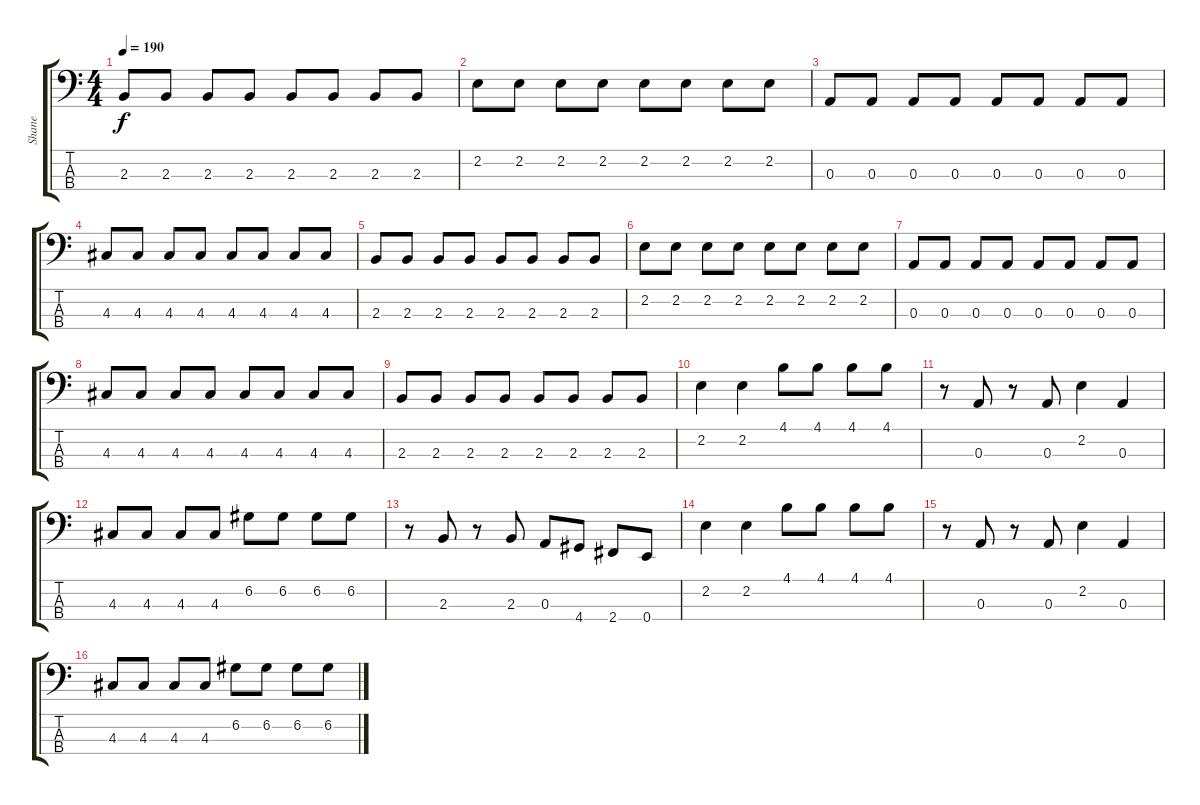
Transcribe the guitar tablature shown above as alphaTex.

\track ("Shane" "Shane") {instrument electricbasspick}
\staff {score tabs}
\tuning (G2 D2 A1 E1) {hide}
\ts (4 4)
\tempo 190
\clef f4
\ks c
2.3.8{dy f} 2.3.8 2.3.8 2.3.8 2.3.8 2.3.8 2.3.8 2.3.8 |
2.2.8 2.2.8 2.2.8 2.2.8 2.2.8 2.2.8 2.2.8 2.2.8 |
0.3.8 0.3.8 0.3.8 0.3.8 0.3.8 0.3.8 0.3.8 0.3.8 |
4.3.8 4.3.8 4.3.8 4.3.8 4.3.8 4.3.8 4.3.8 4.3.8 |
2.3.8 2.3.8 2.3.8 2.3.8 2.3.8 2.3.8 2.3.8 2.3.8 |
2.2.8 2.2.8 2.2.8 2.2.8 2.2.8 2.2.8 2.2.8 2.2.8 |
0.3.8 0.3.8 0.3.8 0.3.8 0.3.8 0.3.8 0.3.8 0.3.8 |
4.3.8 4.3.8 4.3.8 4.3.8 4.3.8 4.3.8 4.3.8 4.3.8 |
2.3.8 2.3.8 2.3.8 2.3.8 2.3.8 2.3.8 2.3.8 2.3.8 |
2.2.4 2.2.4 4.1.8 4.1.8 4.1.8 4.1.8 |
r.8 0.3.8 r.8 0.3.8 2.2.4 0.3.4 |
4.3.8 4.3.8 4.3.8 4.3.8 6.2.8 6.2.8 6.2.8 6.2.8 |
r.8 2.3.8 r.8 2.3.8 0.3.8 4.4.8 2.4.8 0.4.8 |
2.2.4 2.2.4 4.1.8 4.1.8 4.1.8 4.1.8 |
r.8 0.3.8 r.8 0.3.8 2.2.4 0.3.4 |
4.3.8 4.3.8 4.3.8 4.3.8 6.2.8 6.2.8 6.2.8 6.2.8
